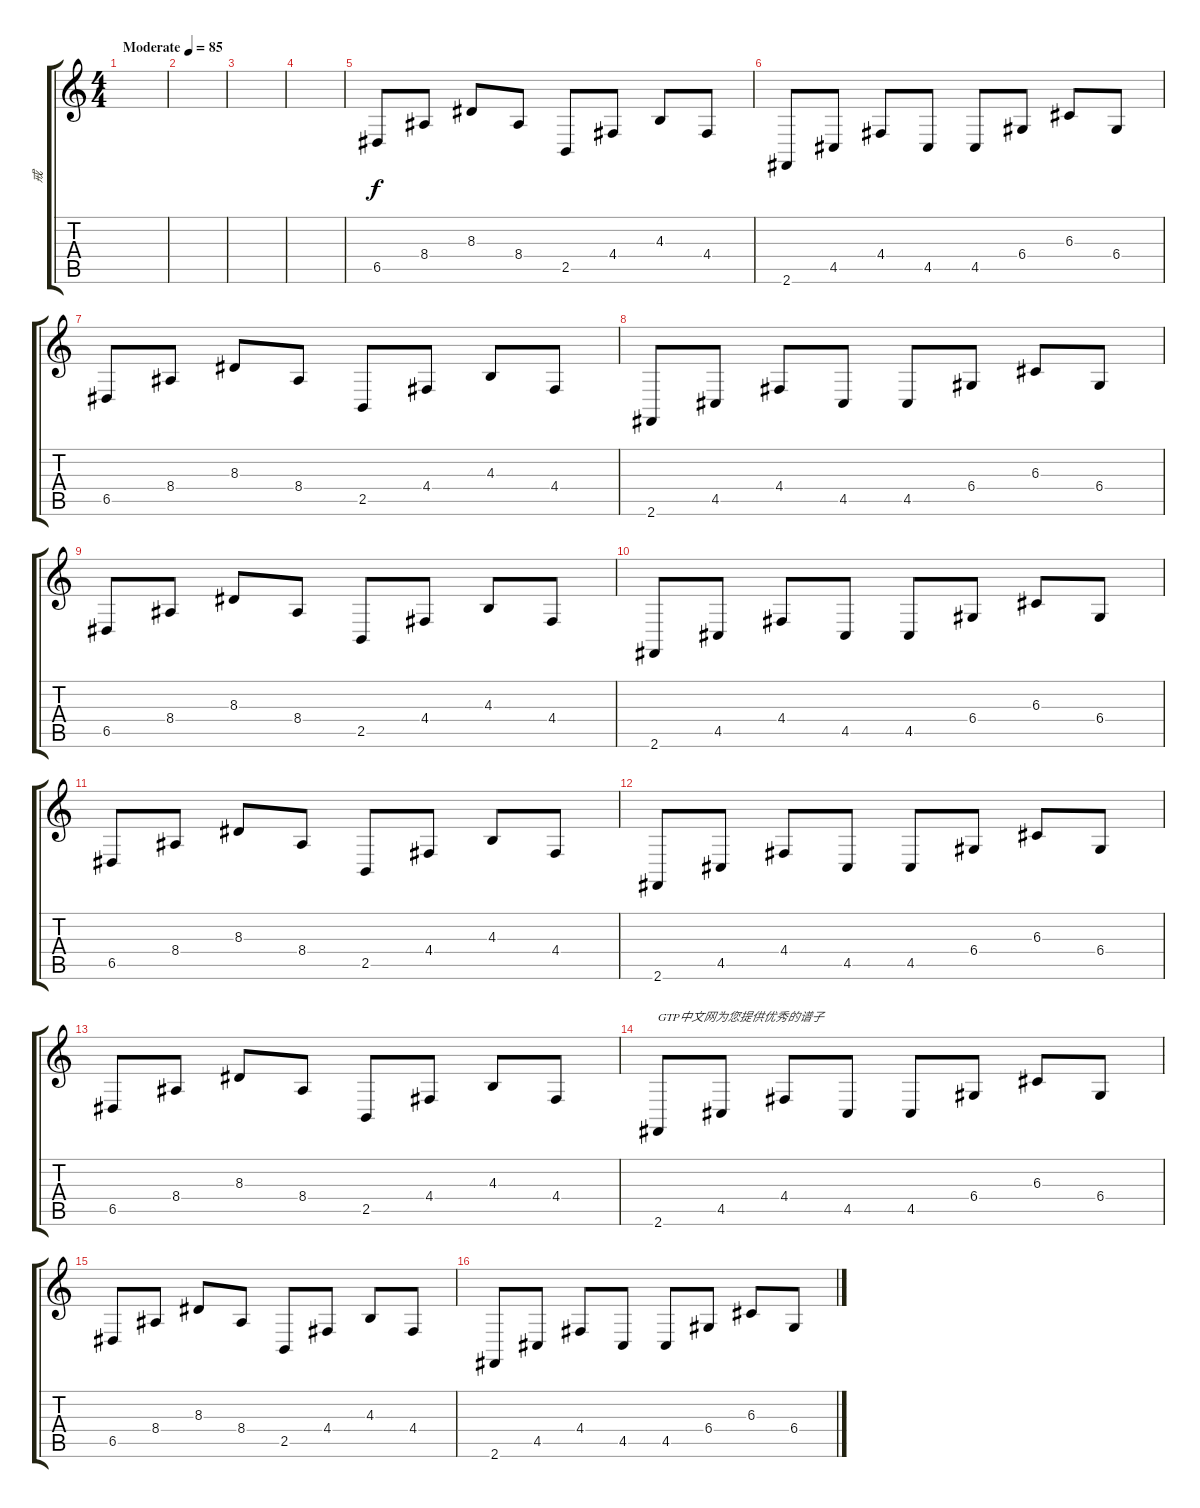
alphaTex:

\track ("戒" "戒") {instrument acousticgrandpiano}
\staff {score tabs}
\tuning (E4 B3 G3 D3 A2 E2) {hide}
\ts (4 4)
\tempo (85 "Moderate")
\clef g2
\ks c
|
|
|
|
6.5.8 8.4.8 8.3.8 8.4.8 2.5.8 4.4.8 4.3.8 4.4.8 |
2.6.8 4.5.8 4.4.8 4.5.8 4.5.8 6.4.8 6.3.8 6.4.8 |
6.5.8 8.4.8 8.3.8 8.4.8 2.5.8 4.4.8 4.3.8 4.4.8 |
2.6.8 4.5.8 4.4.8 4.5.8 4.5.8 6.4.8 6.3.8 6.4.8 |
6.5.8 8.4.8 8.3.8 8.4.8 2.5.8 4.4.8 4.3.8 4.4.8 |
2.6.8 4.5.8 4.4.8 4.5.8 4.5.8 6.4.8 6.3.8 6.4.8 |
6.5.8 8.4.8 8.3.8 8.4.8 2.5.8 4.4.8 4.3.8 4.4.8 |
2.6.8 4.5.8 4.4.8 4.5.8 4.5.8 6.4.8 6.3.8 6.4.8 |
6.5.8 8.4.8 8.3.8 8.4.8 2.5.8 4.4.8 4.3.8 4.4.8 |
2.6.8{txt "GTP中文网为您提供优秀的谱子"} 4.5.8 4.4.8 4.5.8 4.5.8 6.4.8 6.3.8 6.4.8 |
6.5.8 8.4.8 8.3.8 8.4.8 2.5.8 4.4.8 4.3.8 4.4.8 |
2.6.8 4.5.8 4.4.8 4.5.8 4.5.8 6.4.8 6.3.8 6.4.8
